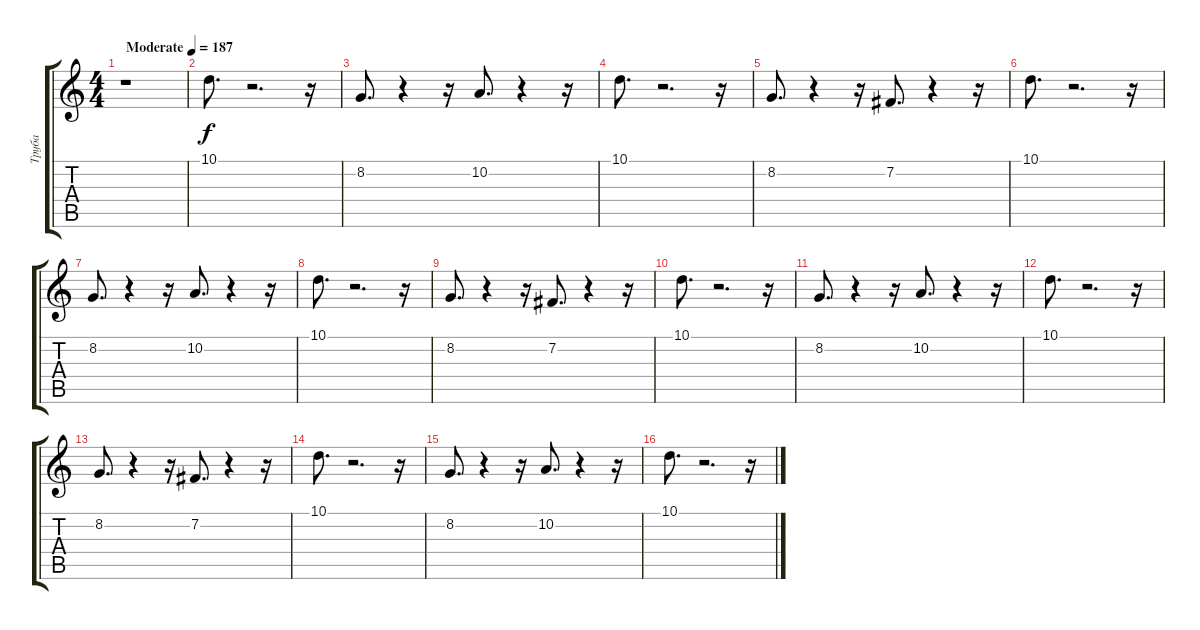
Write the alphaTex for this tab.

\track ("Труба" "Труба") {instrument trumpet}
\staff {score tabs}
\tuning (E4 B3 G3 D3 A2 E2) {hide}
\ts (4 4)
\tempo (187 "Moderate")
\clef g2
\ks c
r.1{dy f instrument trumpet} |
10.1.8{d} r.2{d} r.16 |
8.2.8{d} r.4 r.16 10.2.8{d} r.4 r.16 |
10.1.8{d} r.2{d} r.16 |
8.2.8{d} r.4 r.16 7.2.8{d} r.4 r.16 |
10.1.8{d} r.2{d} r.16 |
8.2.8{d} r.4 r.16 10.2.8{d} r.4 r.16 |
10.1.8{d} r.2{d} r.16 |
8.2.8{d} r.4 r.16 7.2.8{d} r.4 r.16 |
10.1.8{d} r.2{d} r.16 |
8.2.8{d} r.4 r.16 10.2.8{d} r.4 r.16 |
10.1.8{d} r.2{d} r.16 |
8.2.8{d} r.4 r.16 7.2.8{d} r.4 r.16 |
10.1.8{d} r.2{d} r.16 |
8.2.8{d} r.4 r.16 10.2.8{d} r.4 r.16 |
10.1.8{d} r.2{d} r.16
